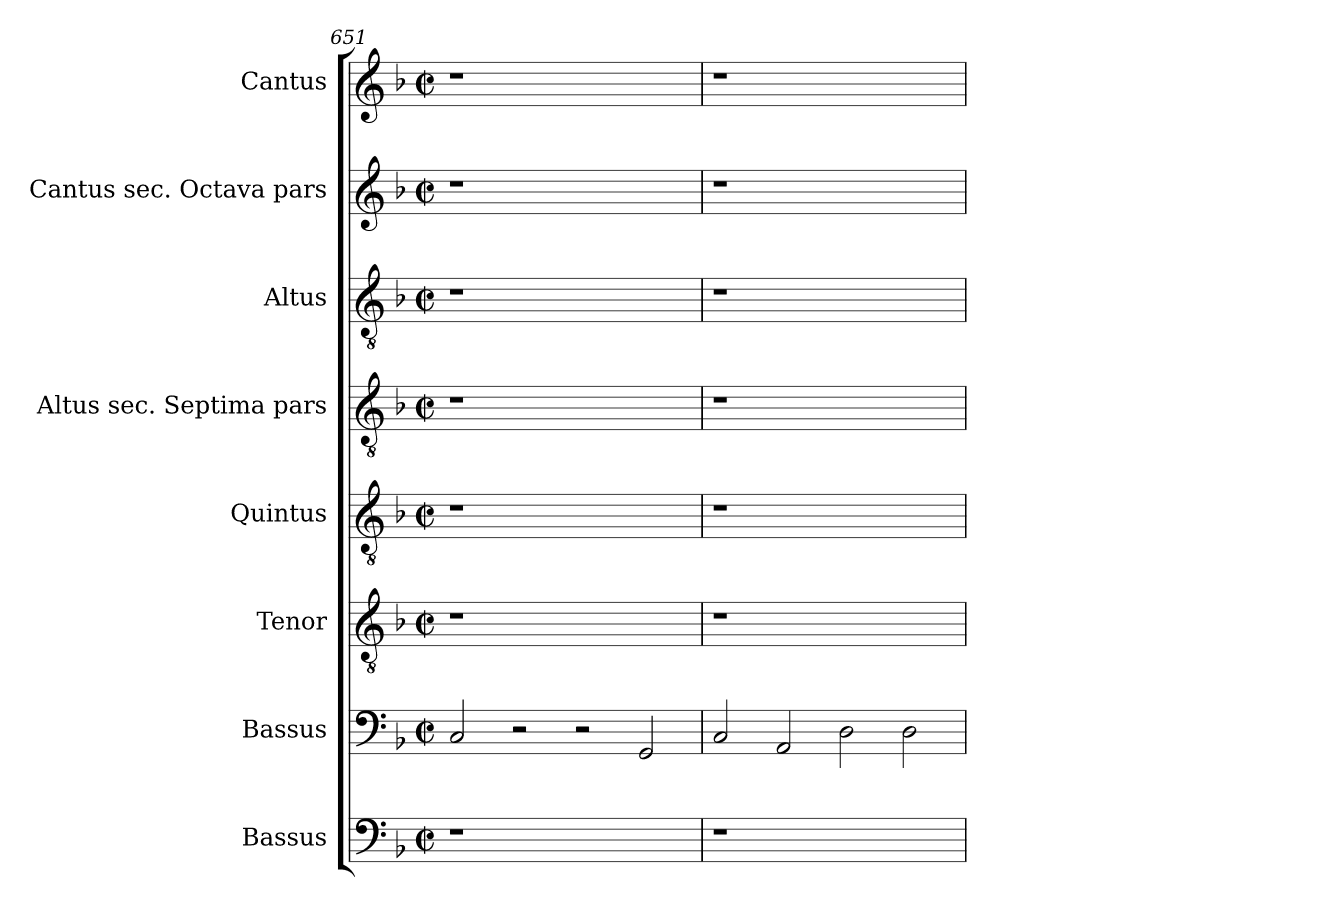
**kern	**kern	**kern	**kern	**kern	**kern	**kern	**kern
*part8	*part7	*part6	*part5	*part4	*part3	*part2	*part1
*staff8	*staff7	*staff6	*staff5	*staff4	*staff3	*staff2	*staff1
*I"Bassus	*I"Bassus	*I"Tenor	*I"Quintus	*I"Altus sec. Septima pars	*I"Altus	*I"Cantus sec. Octava pars	*I"Cantus
*	*I'Bassus	*I'Tenor	*I'Quintus	*	*I'Altus	*	*I'Cantus
*clefF4	*clefF4	*clefGv2	*clefGv2	*clefGv2	*clefGv2	*clefG2	*clefG2
*k[b-]	*k[b-]	*k[b-]	*k[b-]	*k[b-]	*k[b-]	*k[b-]	*k[b-]
*F:	*F:	*F:	*F:	*F:	*F:	*F:	*F:
*M2/2	*M2/2	*M2/2	*M2/2	*M2/2	*M2/2	*M2/2	*M2/2
*met(c|)	*met(c|)	*met(c|)	*met(c|)	*met(c|)	*met(c|)	*met(c|)	*met(c|)
=651	=651	=651	=651	=651	=651	=651	=651
1r	2C/	1r	1r	1r	1r	1r	1r
.	2r	.	.	.	.	.	.
1ryy	2r	1ryy	1ryy	1ryy	1ryy	1ryy	1ryy
.	2GG/	.	.	.	.	.	.
=652	=652	=652	=652	=652	=652	=652	=652
1r	2C/	1r	1r	1r	1r	1r	1r
.	2AA/	.	.	.	.	.	.
1ryy	2D\	1ryy	1ryy	1ryy	1ryy	1ryy	1ryy
.	2D\	.	.	.	.	.	.
=	=	=	=	=	=	=	=
*-	*-	*-	*-	*-	*-	*-	*-
